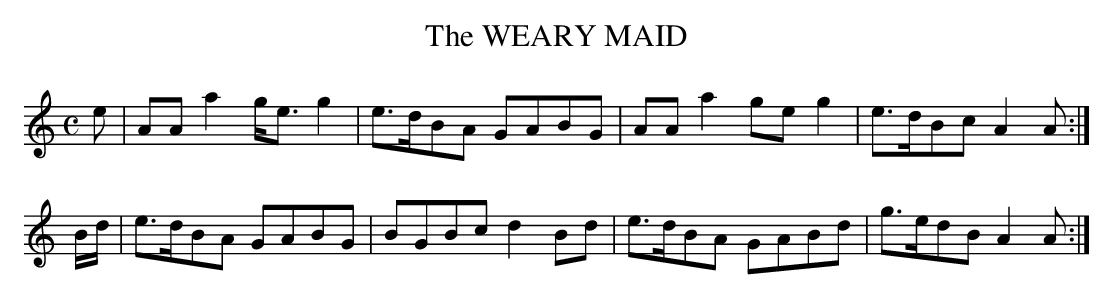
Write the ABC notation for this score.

X:1
T:WEARY MAID, The
Y:"moderate"
M:C
L:1/8
K:Am
e|AAa2 g<eg2|e>dBA GABG|AAa2 geg2|e>dBc A2A:|
B/d/|e>dBA GABG|BGBc d2Bd|e>dBA GABd|g>edB A2A:|
